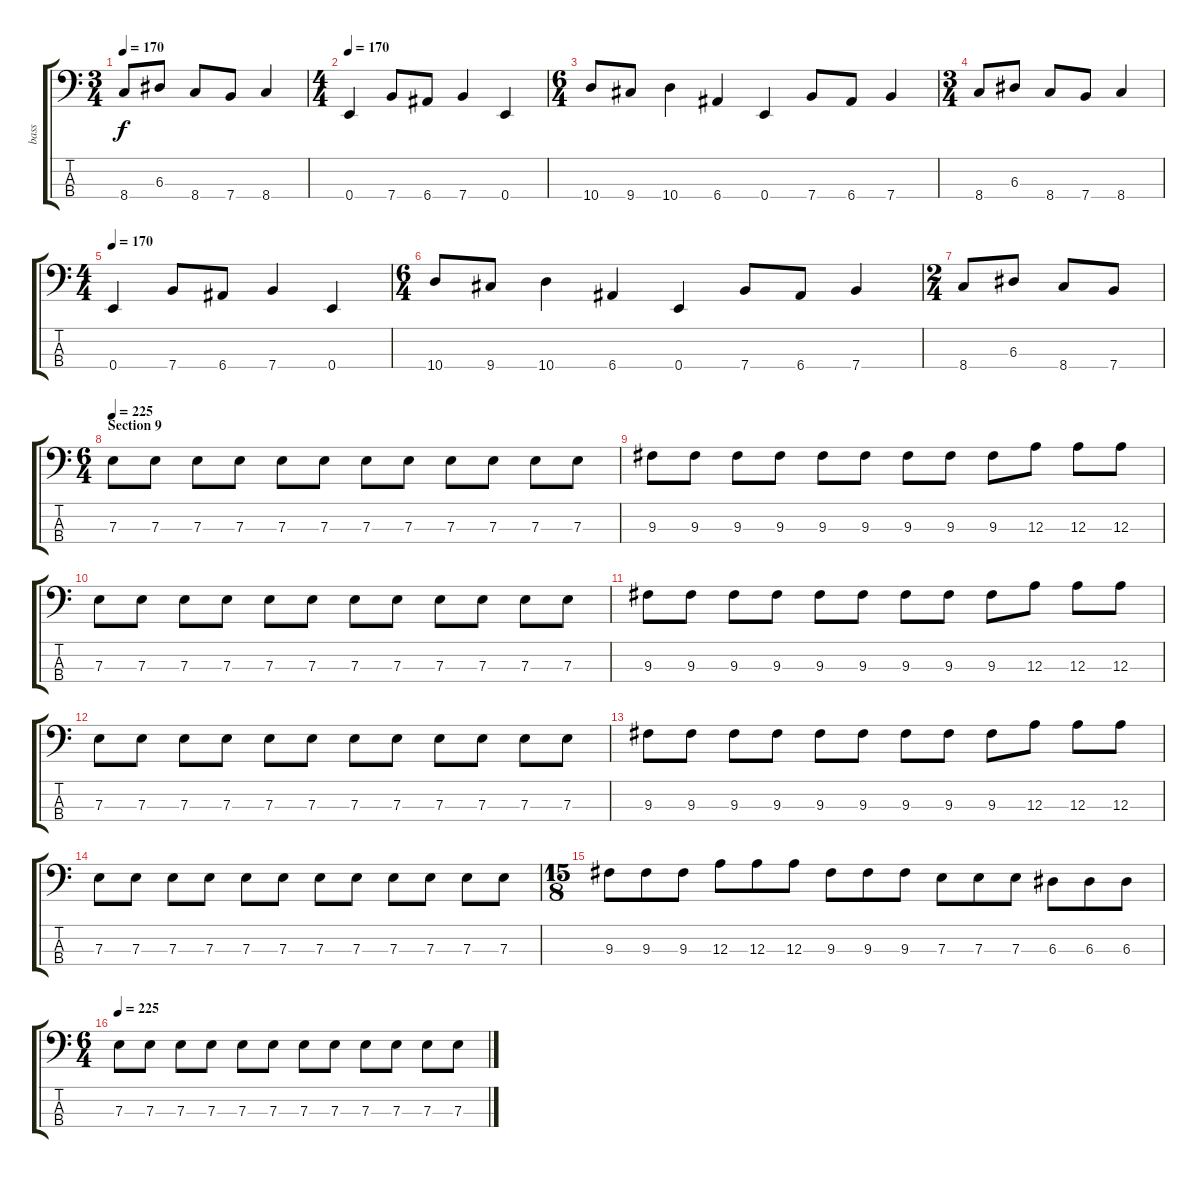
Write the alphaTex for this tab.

\track ("bass" "bass") {instrument electricbassfinger}
\staff {score tabs}
\tuning (G2 D2 A1 E1) {hide}
\ts (3 4)
\tempo 170
\clef f4
\ks c
8.4.8{dy f} 6.3.8 8.4.8 7.4.8 8.4.4 |
\ts (4 4)
\tempo 170
0.4.4 7.4.8 6.4.8 7.4.4 0.4.4 |
\ts (6 4)
10.4.8 9.4.8 10.4.4 6.4.4 0.4.4 7.4.8 6.4.8 7.4.4 |
\ts (3 4)
8.4.8 6.3.8 8.4.8 7.4.8 8.4.4 |
\ts (4 4)
\tempo 170
0.4.4 7.4.8 6.4.8 7.4.4 0.4.4 |
\ts (6 4)
10.4.8 9.4.8 10.4.4 6.4.4 0.4.4 7.4.8 6.4.8 7.4.4 |
\ts (2 4)
8.4.8 6.3.8 8.4.8 7.4.8 |
\ts (6 4)
\section ("" "Section 9")
\tempo 225
7.3.8 7.3.8 7.3.8 7.3.8 7.3.8 7.3.8 7.3.8 7.3.8 7.3.8 7.3.8 7.3.8 7.3.8 |
9.3.8 9.3.8 9.3.8 9.3.8 9.3.8 9.3.8 9.3.8 9.3.8 9.3.8 12.3.8 12.3.8 12.3.8 |
7.3.8 7.3.8 7.3.8 7.3.8 7.3.8 7.3.8 7.3.8 7.3.8 7.3.8 7.3.8 7.3.8 7.3.8 |
9.3.8 9.3.8 9.3.8 9.3.8 9.3.8 9.3.8 9.3.8 9.3.8 9.3.8 12.3.8 12.3.8 12.3.8 |
7.3.8 7.3.8 7.3.8 7.3.8 7.3.8 7.3.8 7.3.8 7.3.8 7.3.8 7.3.8 7.3.8 7.3.8 |
9.3.8 9.3.8 9.3.8 9.3.8 9.3.8 9.3.8 9.3.8 9.3.8 9.3.8 12.3.8 12.3.8 12.3.8 |
7.3.8 7.3.8 7.3.8 7.3.8 7.3.8 7.3.8 7.3.8 7.3.8 7.3.8 7.3.8 7.3.8 7.3.8 |
\ts (15 8)
9.3.8 9.3.8 9.3.8 12.3.8 12.3.8 12.3.8 9.3.8 9.3.8 9.3.8 7.3.8 7.3.8 7.3.8 6.3.8 6.3.8 6.3.8 |
\ts (6 4)
\tempo 225
7.3.8 7.3.8 7.3.8 7.3.8 7.3.8 7.3.8 7.3.8 7.3.8 7.3.8 7.3.8 7.3.8 7.3.8
